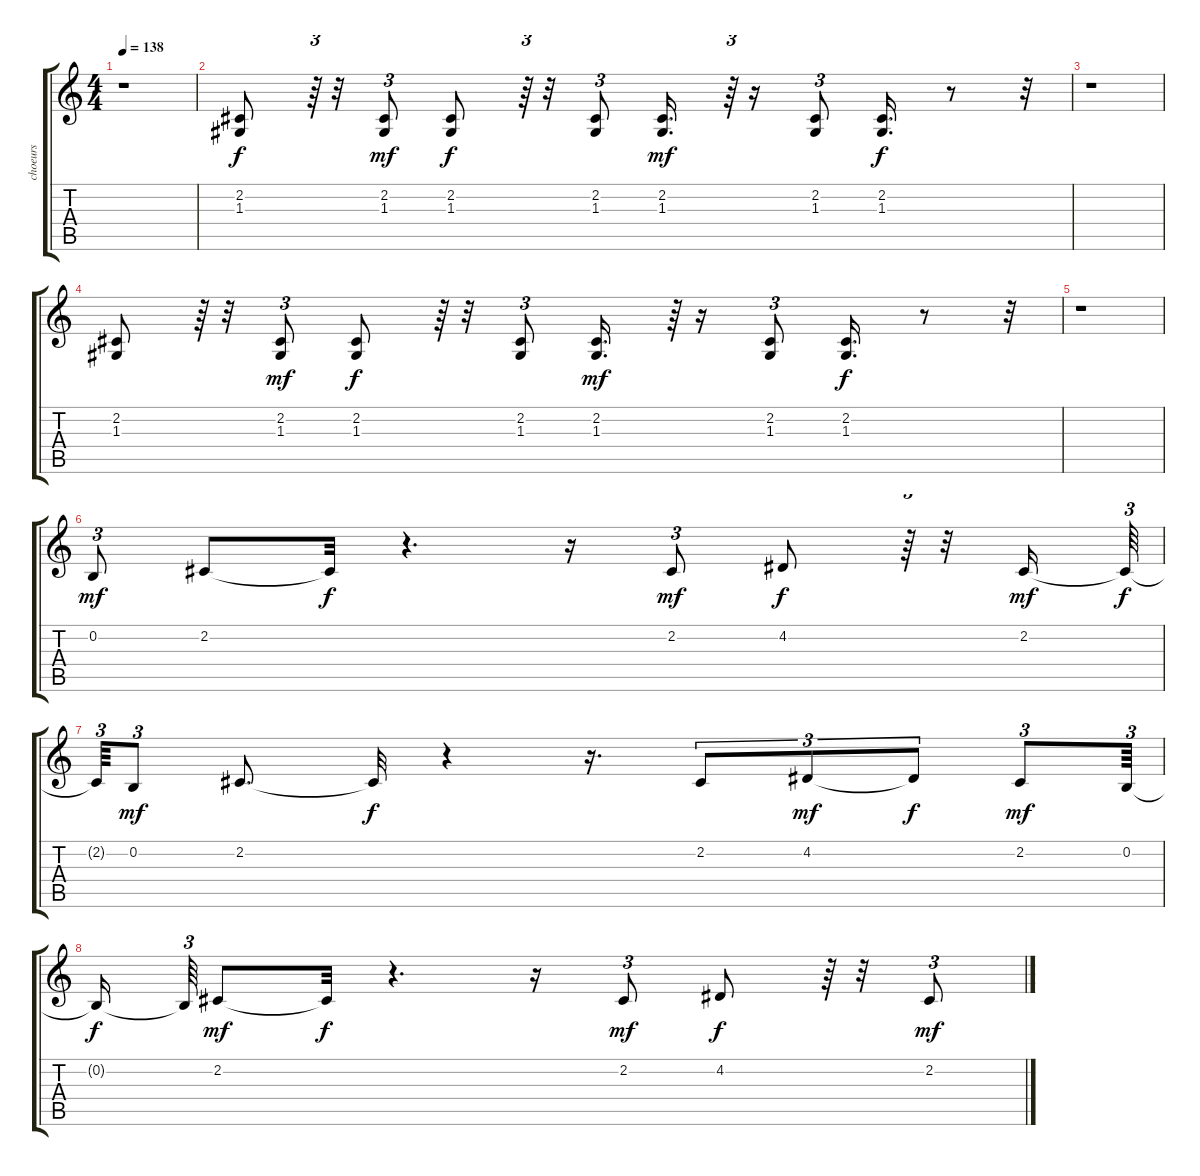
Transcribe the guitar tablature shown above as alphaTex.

\track ("choeurs" "choeurs") {instrument lead3calliope}
\staff {score tabs}
\tuning (E4 B3 G3 D3 A2 E2) {hide}
\ts (4 4)
\tempo 138
\clef g2
\ks c
r.1{dy f} |
(2.2 1.3).8 r.64{tu (3 2)} r.32 (2.2 1.3).8{tu (3 2) dy mf} (2.2 1.3).8{dy f} r.64{tu (3 2)} r.32 (2.2 1.3).8{tu (3 2)} (2.2 1.3).16{d dy mf} r.64{tu (3 2)} r.16 (2.2 1.3).8{tu (3 2)} (2.2 1.3).16{d dy f} r.8 r.32 |
r.1 |
(2.2 1.3).8 r.64{tu (3 2)} r.32 (2.2 1.3).8{tu (3 2) dy mf} (2.2 1.3).8{dy f} r.64{tu (3 2)} r.32 (2.2 1.3).8{tu (3 2)} (2.2 1.3).16{d dy mf} r.64{tu (3 2)} r.16 (2.2 1.3).8{tu (3 2)} (2.2 1.3).16{d dy f} r.8 r.32 |
r.1 |
0.2.8{tu (3 2) dy mf} 2.2.8 2.2{t}.32{dy f} r.4{d} r.16 2.2.8{tu (3 2) dy mf} 4.2.8{dy f} r.64{tu (3 2)} r.32 2.2.16{dy mf} 2.2{t}.64{tu (3 2) dy f} |
2.2{t}.64{tu (3 2)} 0.2.8{tu (3 2) dy mf} 2.2.8{d} 2.2{t}.32{dy f} r.4 r.16{d} 2.2.8{tu (3 2)} 4.2.8{tu (3 2) dy mf} 4.2{t}.8{tu (3 2) dy f} 2.2.8{tu (3 2) dy mf} 0.2.64{tu (3 2)} |
0.2{t}.16{dy f} 0.2{t}.64{tu (3 2)} 2.2.8{dy mf} 2.2{t}.32{dy f} r.4{d} r.16 2.2.8{tu (3 2) dy mf} 4.2.8{dy f} r.64{tu (3 2)} r.32 2.2.8{tu (3 2) dy mf}
